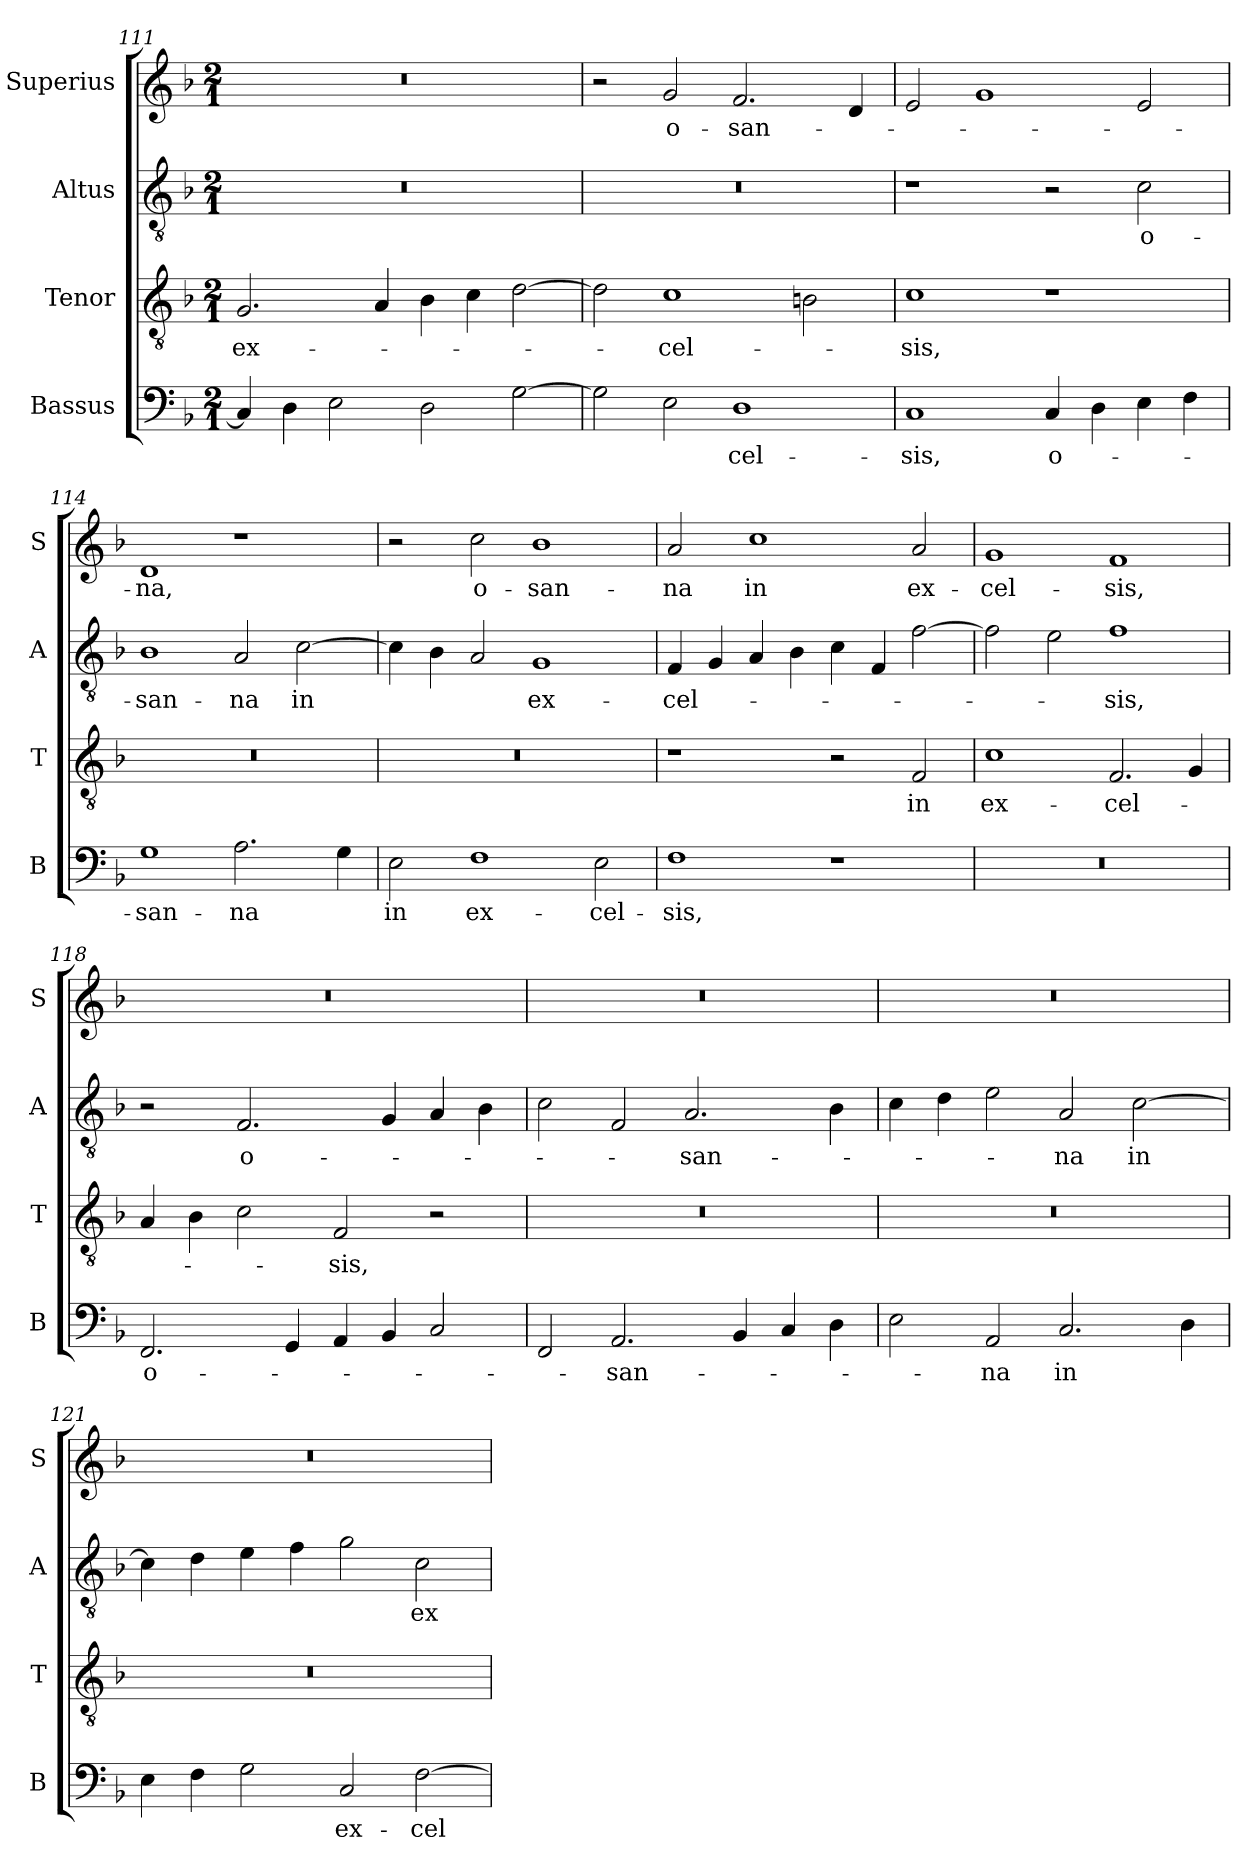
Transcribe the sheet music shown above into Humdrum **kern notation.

**kern	**text	**kern	**text	**kern	**text	**kern	**text
*part4	*part4	*part3	*part3	*part2	*part2	*part1	*part1
*staff4	*staff4	*staff3	*staff3	*staff2	*staff2	*staff1	*staff1
*I"Bassus	*	*I"Tenor	*	*I"Altus	*	*I"Superius	*
*I'B	*	*I'T	*	*I'A	*	*I'S	*
*clefF4	*	*clefGv2	*	*clefGv2	*	*clefG2	*
*k[b-]	*	*k[b-]	*	*k[b-]	*	*k[b-]	*
*M2/1	*	*M2/1	*	*M2/1	*	*M2/1	*
=111	=111	=111	=111	=111	=111	=111	=111
!	!	!	!LO:LY:i	!	!	!	!
4C]	.	2.G	ex-	0r	.	0r	.
4D	.	.	.	.	.	.	.
2E	.	.	.	.	.	.	.
.	.	4A	.	.	.	.	.
2D	.	4B-	.	.	.	.	.
.	.	4c	.	.	.	.	.
[2G	.	[2d	.	.	.	.	.
=112	=112	=112	=112	=112	=112	=112	=112
2G]	.	2d]	.	0r	.	2r	.
!	!	!	!LO:LY:i	!	!	!	!LO:LY:i
2E	.	1c	-cel-	.	.	2g	o-
!	!LO:LY:i	!	!	!	!	!	!LO:LY:i
1D	-cel-	.	.	.	.	2.f	-san-
.	.	2Bn	.	.	.	.	.
.	.	.	.	.	.	4d	.
=113	=113	=113	=113	=113	=113	=113	=113
!	!LO:LY:i	!	!LO:LY:i	!	!	!	!
1C	-sis,	1c	-sis,	1r	.	2e	.
.	.	.	.	.	.	1g	.
!	!LO:LY:i	!	!	!	!	!	!
4C	o-	1r	.	2r	.	.	.
4D	.	.	.	.	.	.	.
!	!	!	!	!	!LO:LY:i	!	!
4E	.	.	.	2c	o-	2e	.
4F	.	.	.	.	.	.	.
=114	=114	=114	=114	=114	=114	=114	=114
!	!LO:LY:i	!	!	!	!LO:LY:i	!	!LO:LY:i
1G	-san-	0r	.	1B-	-san-	1d	-na,
!	!LO:LY:i	!	!	!	!LO:LY:i	!	!
2.A	-na	.	.	2A	-na	1r	.
!	!	!	!	!	!LO:LY:i	!	!
.	.	.	.	[2c	in	.	.
4G	.	.	.	.	.	.	.
=115	=115	=115	=115	=115	=115	=115	=115
!	!LO:LY:i	!	!	!	!	!	!
2E	in	0r	.	4c]	.	2r	.
.	.	.	.	4B-	.	.	.
!	!LO:LY:i	!	!	!	!	!	!LO:LY:i
1F	ex-	.	.	2A	.	2cc	o-
!	!	!	!	!	!LO:LY:i	!	!LO:LY:i
.	.	.	.	1G	ex-	1b-	-san-
!	!LO:LY:i	!	!	!	!	!	!
2E	-cel-	.	.	.	.	.	.
=116	=116	=116	=116	=116	=116	=116	=116
!	!LO:LY:i	!	!	!	!LO:LY:i	!	!LO:LY:i
1F	-sis,	1r	.	4F	-cel-	2a	-na
.	.	.	.	4G	.	.	.
!	!	!	!	!	!	!	!LO:LY:i
.	.	.	.	4A	.	1cc	in
.	.	.	.	4B-	.	.	.
1r	.	2r	.	4c	.	.	.
.	.	.	.	4F	.	.	.
!	!	!	!LO:LY:i	!	!	!	!LO:LY:i
.	.	2F	in	[2f	.	2a	ex-
=117	=117	=117	=117	=117	=117	=117	=117
!	!	!	!LO:LY:i	!	!	!	!LO:LY:i
0r	.	1c	ex-	2f]	.	1g	-cel-
.	.	.	.	2e	.	.	.
!	!	!	!LO:LY:i	!	!LO:LY:i	!	!LO:LY:i
.	.	2.F	-cel-	1f	-sis,	1f	-sis,
.	.	4G	.	.	.	.	.
=118	=118	=118	=118	=118	=118	=118	=118
!	!LO:LY:i	!	!	!	!	!	!
2.FF	o-	4A	.	2r	.	0r	.
.	.	4B-	.	.	.	.	.
!	!	!	!	!	!LO:LY:i	!	!
.	.	2c	.	2.F	o-	.	.
4GG	.	.	.	.	.	.	.
!	!	!	!LO:LY:i	!	!	!	!
4AA	.	2F	-sis,	.	.	.	.
4BB-	.	.	.	4G	.	.	.
2C	.	2r	.	4A	.	.	.
.	.	.	.	4B-	.	.	.
=119	=119	=119	=119	=119	=119	=119	=119
2FF	.	0r	.	2c	.	0r	.
!	!LO:LY:i	!	!	!	!	!	!
2.AA	-san-	.	.	2F	.	.	.
!	!	!	!	!	!LO:LY:i	!	!
.	.	.	.	2.A	-san-	.	.
4BB-	.	.	.	.	.	.	.
4C	.	.	.	.	.	.	.
4D	.	.	.	4B-	.	.	.
=120	=120	=120	=120	=120	=120	=120	=120
2E	.	0r	.	4c	.	0r	.
.	.	.	.	4d	.	.	.
!	!LO:LY:i	!	!	!	!	!	!
2AA	-na	.	.	2e	.	.	.
!	!LO:LY:i	!	!	!	!LO:LY:i	!	!
2.C	in	.	.	2A	-na	.	.
!	!	!	!	!	!LO:LY:i	!	!
.	.	.	.	[2c	in	.	.
4D	.	.	.	.	.	.	.
=121	=121	=121	=121	=121	=121	=121	=121
4E	.	0r	.	4c]	.	0r	.
4F	.	.	.	4d	.	.	.
2G	.	.	.	4e	.	.	.
.	.	.	.	4f	.	.	.
!	!LO:LY:i	!	!	!	!	!	!
2C	ex-	.	.	2g	.	.	.
!	!LO:LY:i	!	!	!	!LO:LY:i	!	!
[2F	-cel-	.	.	2c	ex-	.	.
=	=	=	=	=	=	=	=
*-	*-	*-	*-	*-	*-	*-	*-
